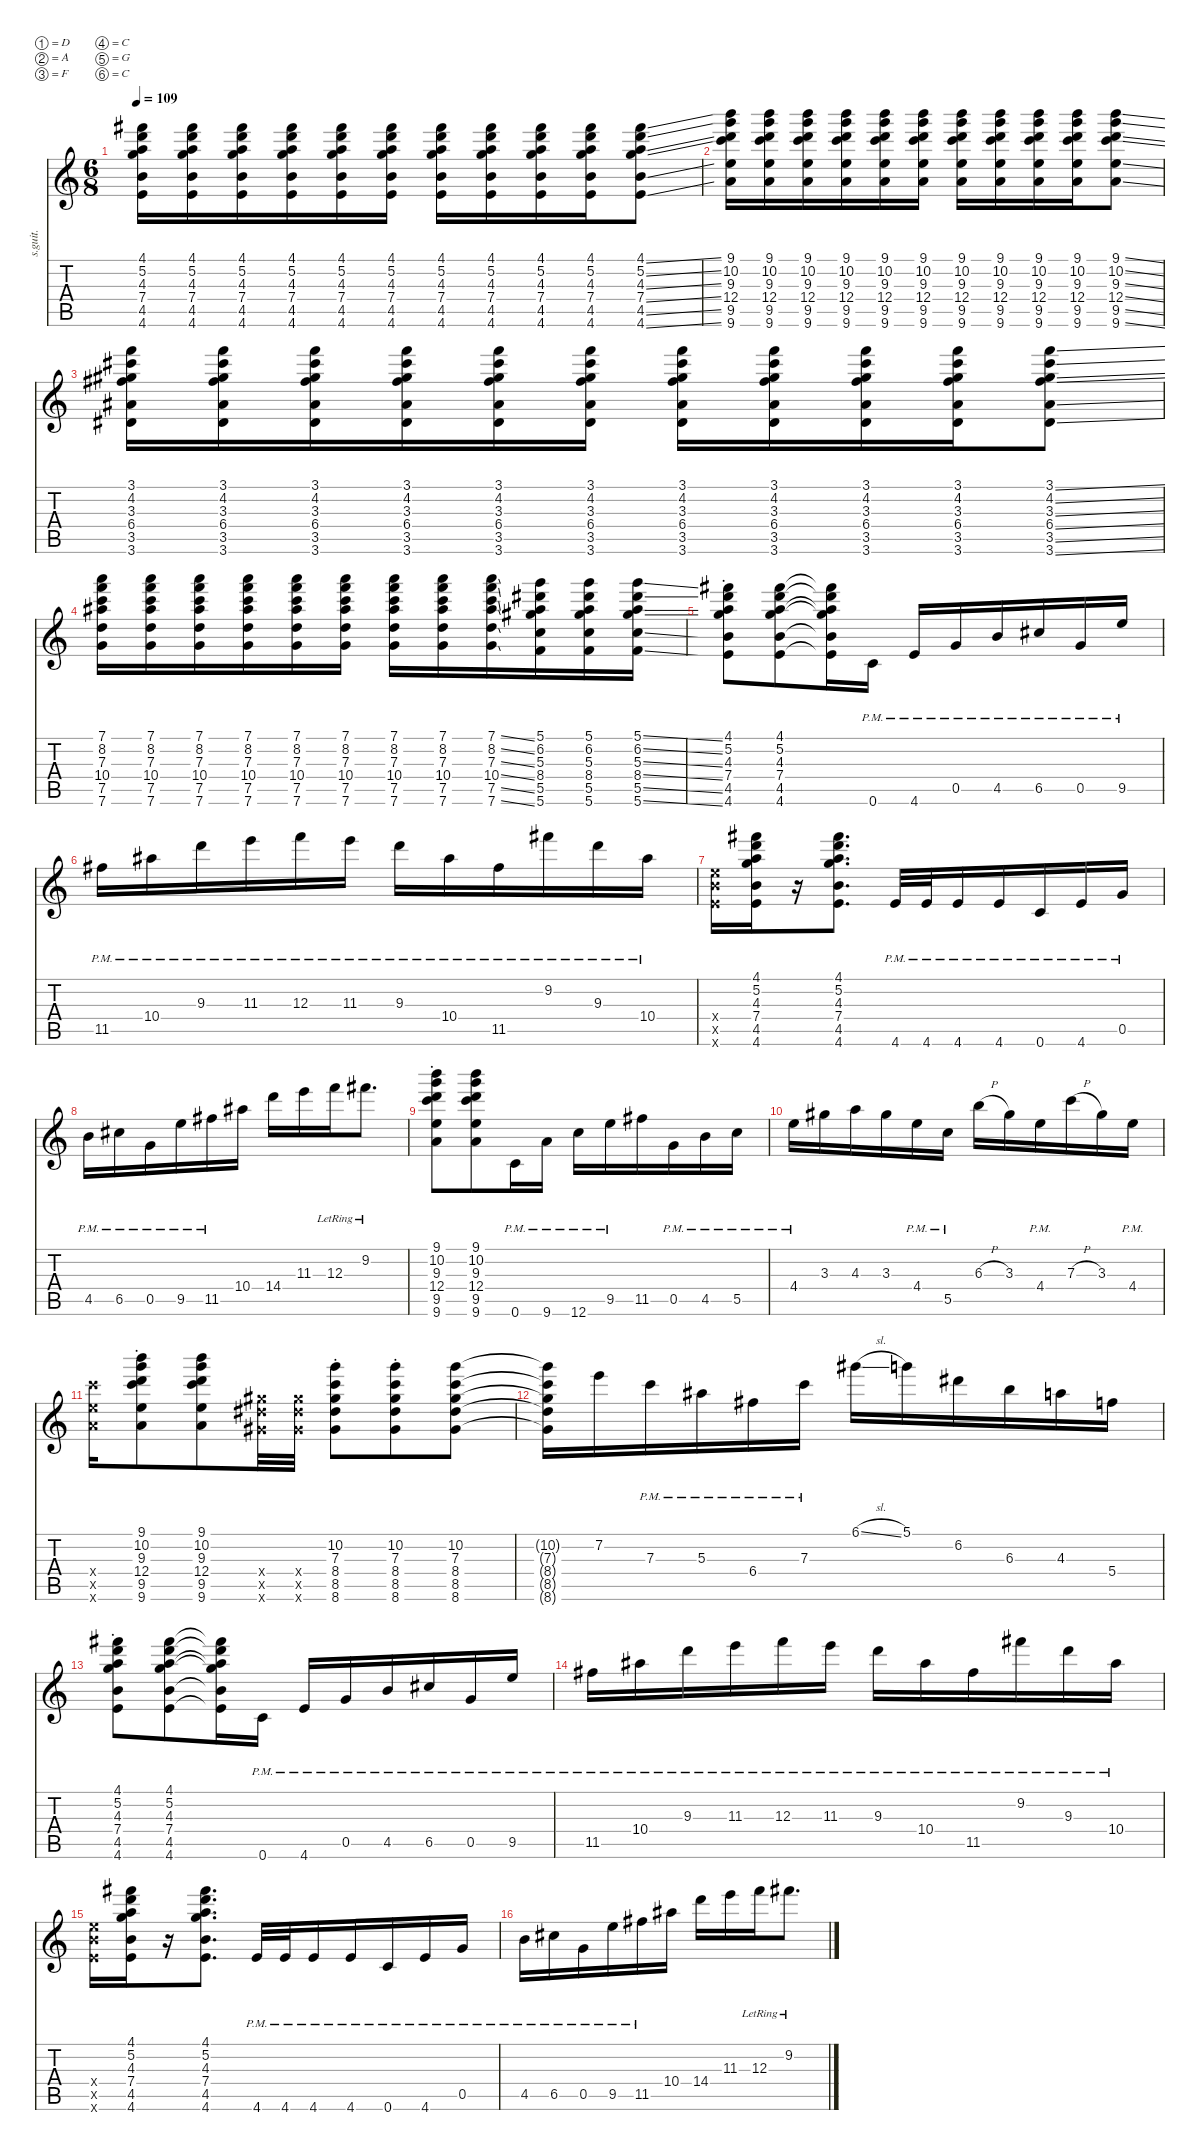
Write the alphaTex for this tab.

\defaultSystemsLayout 4
\hideDynamics
\bracketExtendMode nobrackets
\track ("Octaver effect gt1" "s.guit.") {instrument distortionguitar}
\staff {score tabs}
\tuning (D5 A4 F4 C4 G3 C3)
\ts (6 8)
\tempo 109
\clef g2
\ks c
(4.1{acc #} 5.2 4.3 7.4 4.5 4.6).16{lyrics (0 "") lyrics (1 "") lyrics (2 "") lyrics (3 "") lyrics (4 "") dy mf} (4.1{acc #} 5.2 4.3 7.4 4.5 4.6).16{lyrics (0 "") lyrics (1 "") lyrics (2 "") lyrics (3 "") lyrics (4 "")} (4.1{acc #} 5.2 4.3 7.4 4.5 4.6).16{lyrics (0 "") lyrics (1 "") lyrics (2 "") lyrics (3 "") lyrics (4 "")} (4.1{acc #} 5.2 4.3 7.4 4.5 4.6).16{lyrics (0 "") lyrics (1 "") lyrics (2 "") lyrics (3 "") lyrics (4 "")} (4.1{acc #} 5.2 4.3 7.4 4.5 4.6).16{lyrics (0 "") lyrics (1 "") lyrics (2 "") lyrics (3 "") lyrics (4 "")} (4.1{acc #} 5.2 4.3 7.4 4.5 4.6).16{lyrics (0 "") lyrics (1 "") lyrics (2 "") lyrics (3 "") lyrics (4 "")} (4.1{acc #} 5.2 4.3 7.4 4.5 4.6).16{lyrics (0 "") lyrics (1 "") lyrics (2 "") lyrics (3 "") lyrics (4 "")} (4.1{acc #} 5.2 4.3 7.4 4.5 4.6).16{lyrics (0 "") lyrics (1 "") lyrics (2 "") lyrics (3 "") lyrics (4 "")} (4.1{acc #} 5.2 4.3 7.4 4.5 4.6).16{lyrics (0 "") lyrics (1 "") lyrics (2 "") lyrics (3 "") lyrics (4 "")} (4.1{acc #} 5.2 4.3 7.4 4.5 4.6).16{lyrics (0 "") lyrics (1 "") lyrics (2 "") lyrics (3 "") lyrics (4 "")} (4.1{ss acc #} 5.2{ss} 4.3{ss} 7.4{ss} 4.5{ss} 4.6{ss}).8{lyrics (0 "") lyrics (1 "") lyrics (2 "") lyrics (3 "") lyrics (4 "")} |
(9.1 10.2 9.3 12.4 9.5 9.6).16{lyrics (0 "") lyrics (1 "") lyrics (2 "") lyrics (3 "") lyrics (4 "")} (9.1 10.2 9.3 12.4 9.5 9.6).16{lyrics (0 "") lyrics (1 "") lyrics (2 "") lyrics (3 "") lyrics (4 "")} (9.1 10.2 9.3 12.4 9.5 9.6).16{lyrics (0 "") lyrics (1 "") lyrics (2 "") lyrics (3 "") lyrics (4 "")} (9.1 10.2 9.3 12.4 9.5 9.6).16{lyrics (0 "") lyrics (1 "") lyrics (2 "") lyrics (3 "") lyrics (4 "")} (9.1 10.2 9.3 12.4 9.5 9.6).16{lyrics (0 "") lyrics (1 "") lyrics (2 "") lyrics (3 "") lyrics (4 "")} (9.1 10.2 9.3 12.4 9.5 9.6).16{lyrics (0 "") lyrics (1 "") lyrics (2 "") lyrics (3 "") lyrics (4 "")} (9.1 10.2 9.3 12.4 9.5 9.6).16{lyrics (0 "") lyrics (1 "") lyrics (2 "") lyrics (3 "") lyrics (4 "")} (9.1 10.2 9.3 12.4 9.5 9.6).16{lyrics (0 "") lyrics (1 "") lyrics (2 "") lyrics (3 "") lyrics (4 "")} (9.1 10.2 9.3 12.4 9.5 9.6).16{lyrics (0 "") lyrics (1 "") lyrics (2 "") lyrics (3 "") lyrics (4 "")} (9.1 10.2 9.3 12.4 9.5 9.6).16{lyrics (0 "") lyrics (1 "") lyrics (2 "") lyrics (3 "") lyrics (4 "")} (9.1{ss} 10.2{ss} 9.3{ss} 12.4{ss} 9.5{ss} 9.6{ss}).8{lyrics (0 "") lyrics (1 "") lyrics (2 "") lyrics (3 "") lyrics (4 "")} |
(3.1 4.2{acc #} 3.3{acc #} 6.4{acc #} 3.5{acc #} 3.6{acc #}).16{lyrics (0 "") lyrics (1 "") lyrics (2 "") lyrics (3 "") lyrics (4 "")} (3.1 4.2{acc #} 3.3{acc #} 6.4{acc #} 3.5{acc #} 3.6{acc #}).16{lyrics (0 "") lyrics (1 "") lyrics (2 "") lyrics (3 "") lyrics (4 "")} (3.1 4.2{acc #} 3.3{acc #} 6.4{acc #} 3.5{acc #} 3.6{acc #}).16{lyrics (0 "") lyrics (1 "") lyrics (2 "") lyrics (3 "") lyrics (4 "")} (3.1 4.2{acc #} 3.3{acc #} 6.4{acc #} 3.5{acc #} 3.6{acc #}).16{lyrics (0 "") lyrics (1 "") lyrics (2 "") lyrics (3 "") lyrics (4 "")} (3.1 4.2{acc #} 3.3{acc #} 6.4{acc #} 3.5{acc #} 3.6{acc #}).16{lyrics (0 "") lyrics (1 "") lyrics (2 "") lyrics (3 "") lyrics (4 "")} (3.1 4.2{acc #} 3.3{acc #} 6.4{acc #} 3.5{acc #} 3.6{acc #}).16{lyrics (0 "") lyrics (1 "") lyrics (2 "") lyrics (3 "") lyrics (4 "")} (3.1 4.2{acc #} 3.3{acc #} 6.4{acc #} 3.5{acc #} 3.6{acc #}).16{lyrics (0 "") lyrics (1 "") lyrics (2 "") lyrics (3 "") lyrics (4 "")} (3.1 4.2{acc #} 3.3{acc #} 6.4{acc #} 3.5{acc #} 3.6{acc #}).16{lyrics (0 "") lyrics (1 "") lyrics (2 "") lyrics (3 "") lyrics (4 "")} (3.1 4.2{acc #} 3.3{acc #} 6.4{acc #} 3.5{acc #} 3.6{acc #}).16{lyrics (0 "") lyrics (1 "") lyrics (2 "") lyrics (3 "") lyrics (4 "")} (3.1 4.2{acc #} 3.3{acc #} 6.4{acc #} 3.5{acc #} 3.6{acc #}).16{lyrics (0 "") lyrics (1 "") lyrics (2 "") lyrics (3 "") lyrics (4 "")} (3.1{ss} 4.2{ss acc #} 3.3{ss acc #} 6.4{ss acc #} 3.5{ss acc #} 3.6{ss acc #}).8{lyrics (0 "") lyrics (1 "") lyrics (2 "") lyrics (3 "") lyrics (4 "")} |
(7.1 8.2 7.3 10.4{acc #} 7.5 7.6).16{lyrics (0 "") lyrics (1 "") lyrics (2 "") lyrics (3 "") lyrics (4 "")} (7.1 8.2 7.3 10.4{acc #} 7.5 7.6).16{lyrics (0 "") lyrics (1 "") lyrics (2 "") lyrics (3 "") lyrics (4 "")} (7.1 8.2 7.3 10.4{acc #} 7.5 7.6).16{lyrics (0 "") lyrics (1 "") lyrics (2 "") lyrics (3 "") lyrics (4 "")} (7.1 8.2 7.3 10.4{acc #} 7.5 7.6).16{lyrics (0 "") lyrics (1 "") lyrics (2 "") lyrics (3 "") lyrics (4 "")} (7.1 8.2 7.3 10.4{acc #} 7.5 7.6).16{lyrics (0 "") lyrics (1 "") lyrics (2 "") lyrics (3 "") lyrics (4 "")} (7.1 8.2 7.3 10.4{acc #} 7.5 7.6).16{lyrics (0 "") lyrics (1 "") lyrics (2 "") lyrics (3 "") lyrics (4 "")} (7.1 8.2 7.3 10.4{acc #} 7.5 7.6).16{lyrics (0 "") lyrics (1 "") lyrics (2 "") lyrics (3 "") lyrics (4 "")} (7.1 8.2 7.3 10.4{acc #} 7.5 7.6).16{lyrics (0 "") lyrics (1 "") lyrics (2 "") lyrics (3 "") lyrics (4 "")} (7.1{ss} 8.2{ss} 7.3{ss} 10.4{ss acc #} 7.5{ss} 7.6{ss}).16{lyrics (0 "") lyrics (1 "") lyrics (2 "") lyrics (3 "") lyrics (4 "")} (5.1 6.2{acc #} 5.3{acc #} 8.4{acc #} 5.5 5.6).16{lyrics (0 "") lyrics (1 "") lyrics (2 "") lyrics (3 "") lyrics (4 "")} (5.1 6.2{acc #} 5.3{acc #} 8.4{acc #} 5.5 5.6).16{lyrics (0 "") lyrics (1 "") lyrics (2 "") lyrics (3 "") lyrics (4 "")} (5.1{ss} 6.2{ss acc #} 5.3{ss acc #} 8.4{ss acc #} 5.5{ss} 5.6{ss}).16{lyrics (0 "") lyrics (1 "") lyrics (2 "") lyrics (3 "") lyrics (4 "")} |
(4.1{st acc #} 5.2{st} 4.3{st} 7.4{st} 4.5{st} 4.6{st}).8{lyrics (0 "") lyrics (1 "") lyrics (2 "") lyrics (3 "") lyrics (4 "")} (4.1{acc #} 5.2 4.3 7.4 4.5 4.6).8{lyrics (0 "") lyrics (1 "") lyrics (2 "") lyrics (3 "") lyrics (4 "")} (4.1{t acc #} 5.2{t} 4.3{t} 7.4{t} 4.5{t} 4.6{t}).16{lyrics (0 "") lyrics (1 "") lyrics (2 "") lyrics (3 "") lyrics (4 "")} 0.6{pm}.16{lyrics (0 "") lyrics (1 "") lyrics (2 "") lyrics (3 "") lyrics (4 "")} 4.6{pm}.16{lyrics (0 "") lyrics (1 "") lyrics (2 "") lyrics (3 "") lyrics (4 "")} 0.5{pm}.16{lyrics (0 "") lyrics (1 "") lyrics (2 "") lyrics (3 "") lyrics (4 "")} 4.5{pm}.16{lyrics (0 "") lyrics (1 "") lyrics (2 "") lyrics (3 "") lyrics (4 "")} 6.5{pm acc #}.16{lyrics (0 "") lyrics (1 "") lyrics (2 "") lyrics (3 "") lyrics (4 "")} 0.5{pm}.16{lyrics (0 "") lyrics (1 "") lyrics (2 "") lyrics (3 "") lyrics (4 "")} 9.5{pm}.16{lyrics (0 "") lyrics (1 "") lyrics (2 "") lyrics (3 "") lyrics (4 "")} |
11.5{pm acc #}.16{lyrics (0 "") lyrics (1 "") lyrics (2 "") lyrics (3 "") lyrics (4 "")} 10.4{pm acc #}.16{lyrics (0 "") lyrics (1 "") lyrics (2 "") lyrics (3 "") lyrics (4 "")} 9.3{pm}.16{lyrics (0 "") lyrics (1 "") lyrics (2 "") lyrics (3 "") lyrics (4 "")} 11.3{pm}.16{lyrics (0 "") lyrics (1 "") lyrics (2 "") lyrics (3 "") lyrics (4 "")} 12.3{pm}.16{lyrics (0 "") lyrics (1 "") lyrics (2 "") lyrics (3 "") lyrics (4 "")} 11.3{pm}.16{lyrics (0 "") lyrics (1 "") lyrics (2 "") lyrics (3 "") lyrics (4 "")} 9.3{pm}.16{lyrics (0 "") lyrics (1 "") lyrics (2 "") lyrics (3 "") lyrics (4 "")} 10.4{pm acc #}.16{lyrics (0 "") lyrics (1 "") lyrics (2 "") lyrics (3 "") lyrics (4 "")} 11.5{pm acc #}.16{lyrics (0 "") lyrics (1 "") lyrics (2 "") lyrics (3 "") lyrics (4 "")} 9.2{pm acc #}.16{lyrics (0 "") lyrics (1 "") lyrics (2 "") lyrics (3 "") lyrics (4 "")} 9.3{pm}.16{lyrics (0 "") lyrics (1 "") lyrics (2 "") lyrics (3 "") lyrics (4 "")} 10.4{pm acc #}.16{lyrics (0 "") lyrics (1 "") lyrics (2 "") lyrics (3 "") lyrics (4 "")} |
(4.4{x} 4.5{x} 4.6{x}).16{lyrics (0 "") lyrics (1 "") lyrics (2 "") lyrics (3 "") lyrics (4 "")} (4.1{acc #} 5.2 4.3 7.4 4.5 4.6).16{lyrics (0 "") lyrics (1 "") lyrics (2 "") lyrics (3 "") lyrics (4 "")} r.16 (4.1{acc #} 5.2 4.3 7.4 4.5 4.6).8{d lyrics (0 "") lyrics (1 "") lyrics (2 "") lyrics (3 "") lyrics (4 "")} 4.6{pm}.32{lyrics (0 "") lyrics (1 "") lyrics (2 "") lyrics (3 "") lyrics (4 "")} 4.6{pm}.32{lyrics (0 "") lyrics (1 "") lyrics (2 "") lyrics (3 "") lyrics (4 "")} 4.6{pm}.16{lyrics (0 "") lyrics (1 "") lyrics (2 "") lyrics (3 "") lyrics (4 "")} 4.6{pm}.16{lyrics (0 "") lyrics (1 "") lyrics (2 "") lyrics (3 "") lyrics (4 "")} 0.6{pm}.16{lyrics (0 "") lyrics (1 "") lyrics (2 "") lyrics (3 "") lyrics (4 "")} 4.6{pm}.16{lyrics (0 "") lyrics (1 "") lyrics (2 "") lyrics (3 "") lyrics (4 "")} 0.5{pm}.16{lyrics (0 "") lyrics (1 "") lyrics (2 "") lyrics (3 "") lyrics (4 "")} |
4.5{pm}.16{lyrics (0 "") lyrics (1 "") lyrics (2 "") lyrics (3 "") lyrics (4 "")} 6.5{pm acc #}.16{lyrics (0 "") lyrics (1 "") lyrics (2 "") lyrics (3 "") lyrics (4 "")} 0.5{pm}.16{lyrics (0 "") lyrics (1 "") lyrics (2 "") lyrics (3 "") lyrics (4 "")} 9.5{pm}.16{lyrics (0 "") lyrics (1 "") lyrics (2 "") lyrics (3 "") lyrics (4 "")} 11.5{pm acc #}.16{lyrics (0 "") lyrics (1 "") lyrics (2 "") lyrics (3 "") lyrics (4 "")} 10.4{acc #}.16{lyrics (0 "") lyrics (1 "") lyrics (2 "") lyrics (3 "") lyrics (4 "")} 14.4.16{lyrics (0 "") lyrics (1 "") lyrics (2 "") lyrics (3 "") lyrics (4 "")} 11.3.16{lyrics (0 "") lyrics (1 "") lyrics (2 "") lyrics (3 "") lyrics (4 "")} 12.3{lr}.16{lyrics (0 "") lyrics (1 "") lyrics (2 "") lyrics (3 "") lyrics (4 "")} 9.2{lr acc #}.8{d lyrics (0 "") lyrics (1 "") lyrics (2 "") lyrics (3 "") lyrics (4 "")} |
(9.1{st} 10.2{st} 9.3{st} 12.4{st} 9.5{st} 9.6{st}).8{lyrics (0 "") lyrics (1 "") lyrics (2 "") lyrics (3 "") lyrics (4 "")} (9.1 10.2 9.3 12.4 9.5 9.6).8{lyrics (0 "") lyrics (1 "") lyrics (2 "") lyrics (3 "") lyrics (4 "")} 0.6{pm}.16{lyrics (0 "") lyrics (1 "") lyrics (2 "") lyrics (3 "") lyrics (4 "")} 9.6{pm}.16{lyrics (0 "") lyrics (1 "") lyrics (2 "") lyrics (3 "") lyrics (4 "")} 12.6{pm}.16{lyrics (0 "") lyrics (1 "") lyrics (2 "") lyrics (3 "") lyrics (4 "")} 9.5{pm}.16{lyrics (0 "") lyrics (1 "") lyrics (2 "") lyrics (3 "") lyrics (4 "")} 11.5{acc #}.16{lyrics (0 "") lyrics (1 "") lyrics (2 "") lyrics (3 "") lyrics (4 "")} 0.5{pm}.16{lyrics (0 "") lyrics (1 "") lyrics (2 "") lyrics (3 "") lyrics (4 "")} 4.5{pm}.16{lyrics (0 "") lyrics (1 "") lyrics (2 "") lyrics (3 "") lyrics (4 "")} 5.5{pm}.16{lyrics (0 "") lyrics (1 "") lyrics (2 "") lyrics (3 "") lyrics (4 "")} |
4.4{pm}.16{lyrics (0 "") lyrics (1 "") lyrics (2 "") lyrics (3 "") lyrics (4 "")} 3.3{acc #}.16{lyrics (0 "") lyrics (1 "") lyrics (2 "") lyrics (3 "") lyrics (4 "")} 4.3.16{lyrics (0 "") lyrics (1 "") lyrics (2 "") lyrics (3 "") lyrics (4 "")} 3.3{acc #}.16{lyrics (0 "") lyrics (1 "") lyrics (2 "") lyrics (3 "") lyrics (4 "")} 4.4{pm}.16{lyrics (0 "") lyrics (1 "") lyrics (2 "") lyrics (3 "") lyrics (4 "")} 5.5{pm}.16{lyrics (0 "") lyrics (1 "") lyrics (2 "") lyrics (3 "") lyrics (4 "")} 6.3{h}.16{lyrics (0 "") lyrics (1 "") lyrics (2 "") lyrics (3 "") lyrics (4 "")} 3.3{acc #}.16{lyrics (0 "") lyrics (1 "") lyrics (2 "") lyrics (3 "") lyrics (4 "")} 4.4{pm}.16{lyrics (0 "") lyrics (1 "") lyrics (2 "") lyrics (3 "") lyrics (4 "")} 7.3{h}.16{lyrics (0 "") lyrics (1 "") lyrics (2 "") lyrics (3 "") lyrics (4 "")} 3.3{acc #}.16{lyrics (0 "") lyrics (1 "") lyrics (2 "") lyrics (3 "") lyrics (4 "")} 4.4{pm}.16{lyrics (0 "") lyrics (1 "") lyrics (2 "") lyrics (3 "") lyrics (4 "")} |
(12.4{x} 9.5{x} 9.6{x}).16{lyrics (0 "") lyrics (1 "") lyrics (2 "") lyrics (3 "") lyrics (4 "")} (9.1{st} 10.2{st} 9.3{st} 12.4{st} 9.5{st} 9.6{st}).8{lyrics (0 "") lyrics (1 "") lyrics (2 "") lyrics (3 "") lyrics (4 "")} (9.1 10.2 9.3 12.4 9.5 9.6).8{lyrics (0 "") lyrics (1 "") lyrics (2 "") lyrics (3 "") lyrics (4 "")} (8.4{x acc #} 8.5{x acc #} 8.6{x acc #}).32{lyrics (0 "") lyrics (1 "") lyrics (2 "") lyrics (3 "") lyrics (4 "")} (8.4{x acc #} 8.5{x acc #} 8.6{x acc #}).32{lyrics (0 "") lyrics (1 "") lyrics (2 "") lyrics (3 "") lyrics (4 "")} (10.2{st} 7.3{st} 8.4{st acc #} 8.5{st acc #} 8.6{st acc #}).8{lyrics (0 "") lyrics (1 "") lyrics (2 "") lyrics (3 "") lyrics (4 "")} (10.2{st} 7.3{st} 8.4{st acc #} 8.5{st acc #} 8.6{st acc #}).8{lyrics (0 "") lyrics (1 "") lyrics (2 "") lyrics (3 "") lyrics (4 "")} (10.2 7.3 8.4{acc #} 8.5{acc #} 8.6{acc #}).8{lyrics (0 "") lyrics (1 "") lyrics (2 "") lyrics (3 "") lyrics (4 "")} |
(10.2{t} 7.3{t} 8.4{t acc #} 8.5{t acc #} 8.6{t acc #}).16{lyrics (0 "") lyrics (1 "") lyrics (2 "") lyrics (3 "") lyrics (4 "")} 7.2.16{lyrics (0 "") lyrics (1 "") lyrics (2 "") lyrics (3 "") lyrics (4 "")} 7.3{pm}.16{lyrics (0 "") lyrics (1 "") lyrics (2 "") lyrics (3 "") lyrics (4 "")} 5.3{pm acc #}.16{lyrics (0 "") lyrics (1 "") lyrics (2 "") lyrics (3 "") lyrics (4 "")} 6.4{pm acc #}.16{lyrics (0 "") lyrics (1 "") lyrics (2 "") lyrics (3 "") lyrics (4 "")} 7.3{pm}.16{lyrics (0 "") lyrics (1 "") lyrics (2 "") lyrics (3 "") lyrics (4 "")} 6.1{sl acc #}.16{lyrics (0 "") lyrics (1 "") lyrics (2 "") lyrics (3 "") lyrics (4 "")} 5.1.16{lyrics (0 "") lyrics (1 "") lyrics (2 "") lyrics (3 "") lyrics (4 "")} 6.2{acc #}.16{lyrics (0 "") lyrics (1 "") lyrics (2 "") lyrics (3 "") lyrics (4 "")} 6.3.16{lyrics (0 "") lyrics (1 "") lyrics (2 "") lyrics (3 "") lyrics (4 "")} 4.3.16{lyrics (0 "") lyrics (1 "") lyrics (2 "") lyrics (3 "") lyrics (4 "")} 5.4.16{lyrics (0 "") lyrics (1 "") lyrics (2 "") lyrics (3 "") lyrics (4 "")} |
(4.1{st acc #} 5.2{st} 4.3{st} 7.4{st} 4.5{st} 4.6{st}).8{lyrics (0 "") lyrics (1 "") lyrics (2 "") lyrics (3 "") lyrics (4 "")} (4.1{acc #} 5.2 4.3 7.4 4.5 4.6).8{lyrics (0 "") lyrics (1 "") lyrics (2 "") lyrics (3 "") lyrics (4 "")} (4.1{t acc #} 5.2{t} 4.3{t} 7.4{t} 4.5{t} 4.6{t}).16{lyrics (0 "") lyrics (1 "") lyrics (2 "") lyrics (3 "") lyrics (4 "")} 0.6{pm}.16{lyrics (0 "") lyrics (1 "") lyrics (2 "") lyrics (3 "") lyrics (4 "")} 4.6{pm}.16{lyrics (0 "") lyrics (1 "") lyrics (2 "") lyrics (3 "") lyrics (4 "")} 0.5{pm}.16{lyrics (0 "") lyrics (1 "") lyrics (2 "") lyrics (3 "") lyrics (4 "")} 4.5{pm}.16{lyrics (0 "") lyrics (1 "") lyrics (2 "") lyrics (3 "") lyrics (4 "")} 6.5{pm acc #}.16{lyrics (0 "") lyrics (1 "") lyrics (2 "") lyrics (3 "") lyrics (4 "")} 0.5{pm}.16{lyrics (0 "") lyrics (1 "") lyrics (2 "") lyrics (3 "") lyrics (4 "")} 9.5{pm}.16{lyrics (0 "") lyrics (1 "") lyrics (2 "") lyrics (3 "") lyrics (4 "")} |
11.5{pm acc #}.16{lyrics (0 "") lyrics (1 "") lyrics (2 "") lyrics (3 "") lyrics (4 "")} 10.4{pm acc #}.16{lyrics (0 "") lyrics (1 "") lyrics (2 "") lyrics (3 "") lyrics (4 "")} 9.3{pm}.16{lyrics (0 "") lyrics (1 "") lyrics (2 "") lyrics (3 "") lyrics (4 "")} 11.3{pm}.16{lyrics (0 "") lyrics (1 "") lyrics (2 "") lyrics (3 "") lyrics (4 "")} 12.3{pm}.16{lyrics (0 "") lyrics (1 "") lyrics (2 "") lyrics (3 "") lyrics (4 "")} 11.3{pm}.16{lyrics (0 "") lyrics (1 "") lyrics (2 "") lyrics (3 "") lyrics (4 "")} 9.3{pm}.16{lyrics (0 "") lyrics (1 "") lyrics (2 "") lyrics (3 "") lyrics (4 "")} 10.4{pm acc #}.16{lyrics (0 "") lyrics (1 "") lyrics (2 "") lyrics (3 "") lyrics (4 "")} 11.5{pm acc #}.16{lyrics (0 "") lyrics (1 "") lyrics (2 "") lyrics (3 "") lyrics (4 "")} 9.2{pm acc #}.16{lyrics (0 "") lyrics (1 "") lyrics (2 "") lyrics (3 "") lyrics (4 "")} 9.3{pm}.16{lyrics (0 "") lyrics (1 "") lyrics (2 "") lyrics (3 "") lyrics (4 "")} 10.4{pm acc #}.16{lyrics (0 "") lyrics (1 "") lyrics (2 "") lyrics (3 "") lyrics (4 "")} |
(4.4{x} 4.5{x} 4.6{x}).16{lyrics (0 "") lyrics (1 "") lyrics (2 "") lyrics (3 "") lyrics (4 "")} (4.1{acc #} 5.2 4.3 7.4 4.5 4.6).16{lyrics (0 "") lyrics (1 "") lyrics (2 "") lyrics (3 "") lyrics (4 "")} r.16 (4.1{acc #} 5.2 4.3 7.4 4.5 4.6).8{d lyrics (0 "") lyrics (1 "") lyrics (2 "") lyrics (3 "") lyrics (4 "")} 4.6{pm}.32{lyrics (0 "") lyrics (1 "") lyrics (2 "") lyrics (3 "") lyrics (4 "")} 4.6{pm}.32{lyrics (0 "") lyrics (1 "") lyrics (2 "") lyrics (3 "") lyrics (4 "")} 4.6{pm}.16{lyrics (0 "") lyrics (1 "") lyrics (2 "") lyrics (3 "") lyrics (4 "")} 4.6{pm}.16{lyrics (0 "") lyrics (1 "") lyrics (2 "") lyrics (3 "") lyrics (4 "")} 0.6{pm}.16{lyrics (0 "") lyrics (1 "") lyrics (2 "") lyrics (3 "") lyrics (4 "")} 4.6{pm}.16{lyrics (0 "") lyrics (1 "") lyrics (2 "") lyrics (3 "") lyrics (4 "")} 0.5{pm}.16{lyrics (0 "") lyrics (1 "") lyrics (2 "") lyrics (3 "") lyrics (4 "")} |
4.5{pm}.16{lyrics (0 "") lyrics (1 "") lyrics (2 "") lyrics (3 "") lyrics (4 "")} 6.5{pm acc #}.16{lyrics (0 "") lyrics (1 "") lyrics (2 "") lyrics (3 "") lyrics (4 "")} 0.5{pm}.16{lyrics (0 "") lyrics (1 "") lyrics (2 "") lyrics (3 "") lyrics (4 "")} 9.5{pm}.16{lyrics (0 "") lyrics (1 "") lyrics (2 "") lyrics (3 "") lyrics (4 "")} 11.5{pm acc #}.16{lyrics (0 "") lyrics (1 "") lyrics (2 "") lyrics (3 "") lyrics (4 "")} 10.4{acc #}.16{lyrics (0 "") lyrics (1 "") lyrics (2 "") lyrics (3 "") lyrics (4 "")} 14.4.16{lyrics (0 "") lyrics (1 "") lyrics (2 "") lyrics (3 "") lyrics (4 "")} 11.3.16{lyrics (0 "") lyrics (1 "") lyrics (2 "") lyrics (3 "") lyrics (4 "")} 12.3{lr}.16{lyrics (0 "") lyrics (1 "") lyrics (2 "") lyrics (3 "") lyrics (4 "")} 9.2{lr acc #}.8{d lyrics (0 "") lyrics (1 "") lyrics (2 "") lyrics (3 "") lyrics (4 "")}
